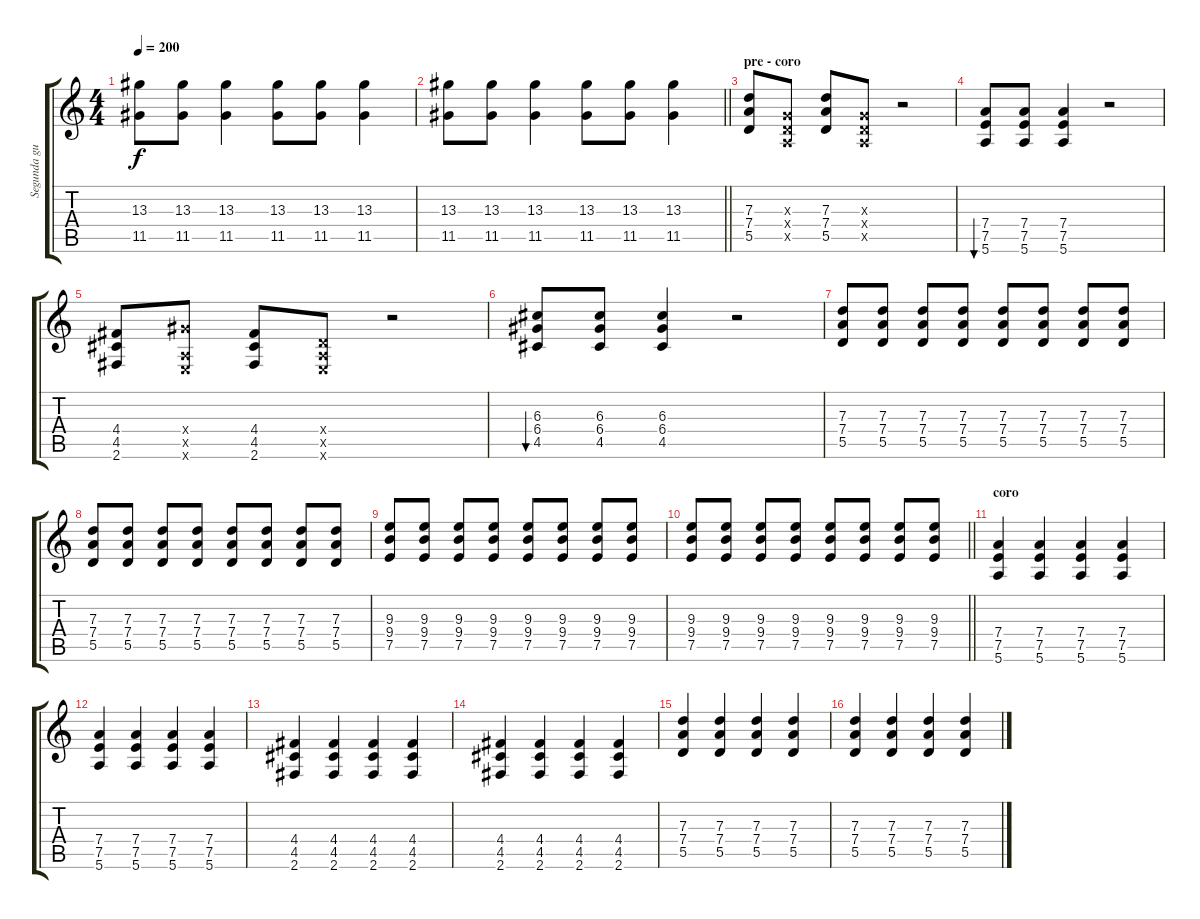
\track ("Segunda guitarra (arreglos)" "Segunda gu") {instrument overdrivenguitar}
\staff {score tabs}
\tuning (E4 B3 G3 D3 A2 E2) {hide}
\ts (4 4)
\tempo 200
\clef g2
\ks c
(13.3 11.5).8{dy f} (13.3 11.5).8 (13.3 11.5).4 (13.3 11.5).8 (13.3 11.5).8 (13.3 11.5).4 |
\barLineRight lightlight
(13.3 11.5).8 (13.3 11.5).8 (13.3 11.5).4 (13.3 11.5).8 (13.3 11.5).8 (13.3 11.5).4 |
\section ("" "pre - coro")
(7.3 7.4 5.5).8 (0.3{x} 0.4{x} 0.5{x}).8 (7.3 7.4 5.5).8 (0.3{x} 0.4{x} 0.5{x}).8 r.2 |
(7.4 7.5 5.6).8{bu 60} (7.4 7.5 5.6).8 (7.4 7.5 5.6).4 r.2 |
(4.4 4.5 2.6).8 (6.4{x} 0.5{x} 0.6{x}).8 (4.4 4.5 2.6).8 (0.4{x} 0.5{x} 0.6{x}).8 r.2 |
(6.3 6.4 4.5).8{bu 60} (6.3 6.4 4.5).8 (6.3 6.4 4.5).4 r.2 |
(7.3 7.4 5.5).8 (7.3 7.4 5.5).8 (7.3 7.4 5.5).8 (7.3 7.4 5.5).8 (7.3 7.4 5.5).8 (7.3 7.4 5.5).8 (7.3 7.4 5.5).8 (7.3 7.4 5.5).8 |
(7.3 7.4 5.5).8 (7.3 7.4 5.5).8 (7.3 7.4 5.5).8 (7.3 7.4 5.5).8 (7.3 7.4 5.5).8 (7.3 7.4 5.5).8 (7.3 7.4 5.5).8 (7.3 7.4 5.5).8 |
(9.3 9.4 7.5).8 (9.3 9.4 7.5).8 (9.3 9.4 7.5).8 (9.3 9.4 7.5).8 (9.3 9.4 7.5).8 (9.3 9.4 7.5).8 (9.3 9.4 7.5).8 (9.3 9.4 7.5).8 |
\barLineRight lightlight
(9.3 9.4 7.5).8 (9.3 9.4 7.5).8 (9.3 9.4 7.5).8 (9.3 9.4 7.5).8 (9.3 9.4 7.5).8 (9.3 9.4 7.5).8 (9.3 9.4 7.5).8 (9.3 9.4 7.5).8 |
\section ("" "coro")
(7.4 7.5 5.6).4 (7.4 7.5 5.6).4 (7.4 7.5 5.6).4 (7.4 7.5 5.6).4 |
(7.4 7.5 5.6).4 (7.4 7.5 5.6).4 (7.4 7.5 5.6).4 (7.4 7.5 5.6).4 |
(4.4 4.5 2.6).4 (4.4 4.5 2.6).4 (4.4 4.5 2.6).4 (4.4 4.5 2.6).4 |
(4.4 4.5 2.6).4 (4.4 4.5 2.6).4 (4.4 4.5 2.6).4 (4.4 4.5 2.6).4 |
(7.3 7.4 5.5).4 (7.3 7.4 5.5).4 (7.3 7.4 5.5).4 (7.3 7.4 5.5).4 |
(7.3 7.4 5.5).4 (7.3 7.4 5.5).4 (7.3 7.4 5.5).4 (7.3 7.4 5.5).4
